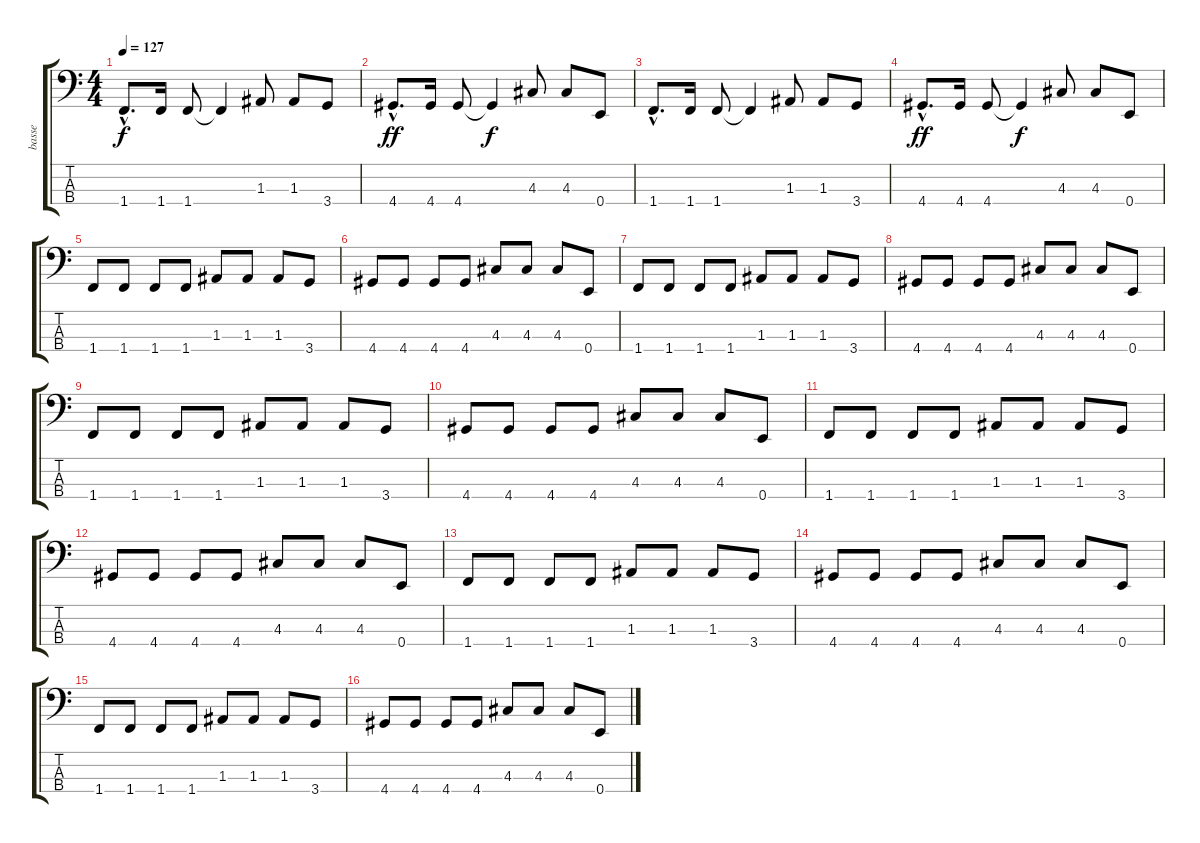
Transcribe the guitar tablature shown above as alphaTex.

\track ("basse" "basse") {instrument electricbassfinger}
\staff {score tabs}
\tuning (G2 D2 A1 E1) {hide}
\ts (4 4)
\tempo 127
\clef f4
\ks c
1.4{hac}.8{d dy f} 1.4.16 1.4.8 1.4{t}.4 1.3.8 1.3.8 3.4.8 |
4.4{hac}.8{d dy ff} 4.4.16 4.4.8 4.4{t}.4{dy f} 4.3.8 4.3.8 0.4.8 |
1.4{hac}.8{d} 1.4.16 1.4.8 1.4{t}.4 1.3.8 1.3.8 3.4.8 |
4.4{hac}.8{d dy ff} 4.4.16 4.4.8 4.4{t}.4{dy f} 4.3.8 4.3.8 0.4.8 |
1.4.8 1.4.8 1.4.8 1.4.8 1.3.8 1.3.8 1.3.8 3.4.8 |
4.4.8 4.4.8 4.4.8 4.4.8 4.3.8 4.3.8 4.3.8 0.4.8 |
1.4.8 1.4.8 1.4.8 1.4.8 1.3.8 1.3.8 1.3.8 3.4.8 |
4.4.8 4.4.8 4.4.8 4.4.8 4.3.8 4.3.8 4.3.8 0.4.8 |
1.4.8 1.4.8 1.4.8 1.4.8 1.3.8 1.3.8 1.3.8 3.4.8 |
4.4.8 4.4.8 4.4.8 4.4.8 4.3.8 4.3.8 4.3.8 0.4.8 |
1.4.8 1.4.8 1.4.8 1.4.8 1.3.8 1.3.8 1.3.8 3.4.8 |
4.4.8 4.4.8 4.4.8 4.4.8 4.3.8 4.3.8 4.3.8 0.4.8 |
1.4.8 1.4.8 1.4.8 1.4.8 1.3.8 1.3.8 1.3.8 3.4.8 |
4.4.8 4.4.8 4.4.8 4.4.8 4.3.8 4.3.8 4.3.8 0.4.8 |
1.4.8 1.4.8 1.4.8 1.4.8 1.3.8 1.3.8 1.3.8 3.4.8 |
4.4.8 4.4.8 4.4.8 4.4.8 4.3.8 4.3.8 4.3.8 0.4.8
